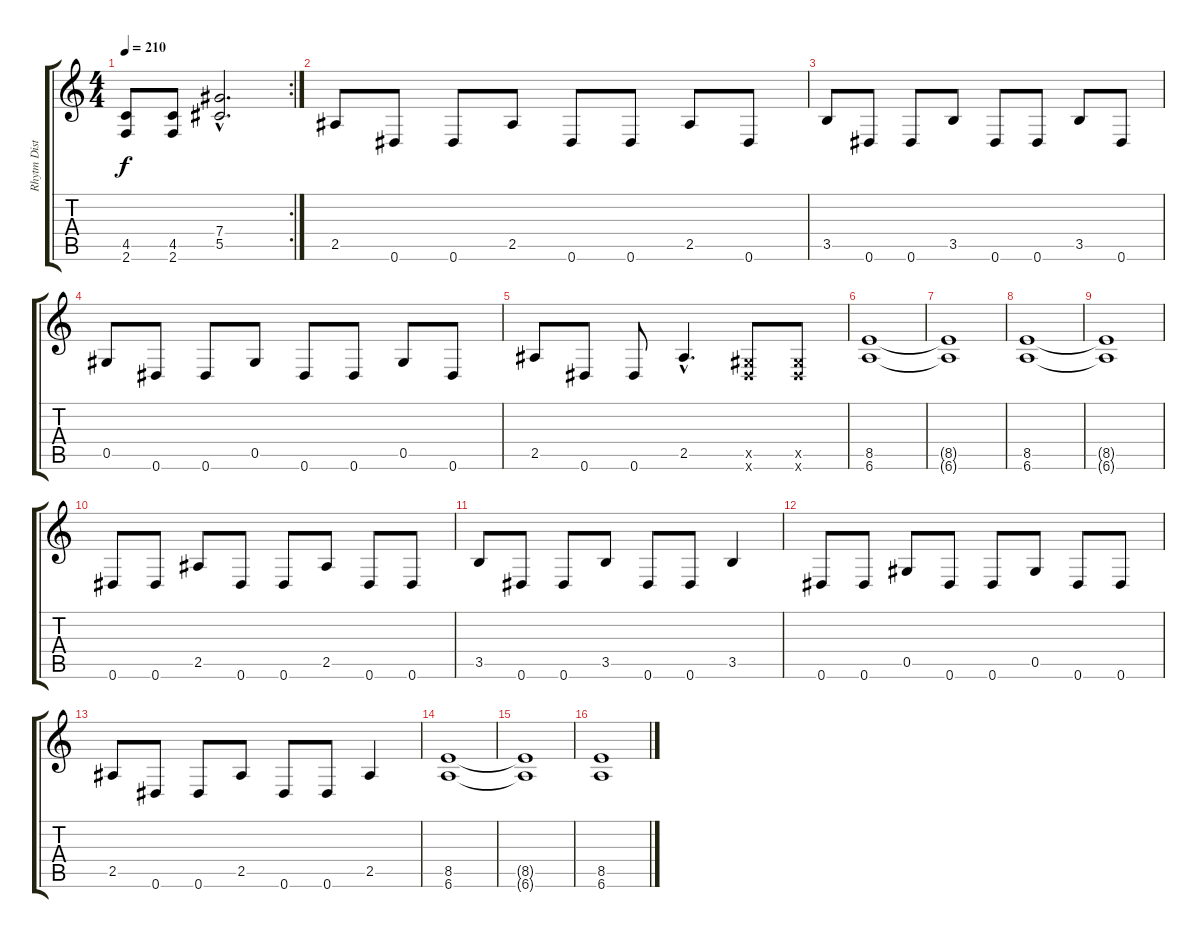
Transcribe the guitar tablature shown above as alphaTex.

\track ("Rhytm Distortion" "Rhytm Dist") {instrument overdrivenguitar}
\staff {score tabs}
\tuning (Eb4 Bb3 Gb3 Db3 Ab2 Eb2) {hide}
\rc 2
\ts (4 4)
\tempo 210
\clef g2
\ks c
(4.5 2.6).8{dy f} (4.5 2.6).8 (7.4{hac} 5.5{hac}).2{d} |
2.5.8 0.6.8 0.6.8 2.5.8 0.6.8 0.6.8 2.5.8 0.6.8 |
3.5.8 0.6.8 0.6.8 3.5.8 0.6.8 0.6.8 3.5.8 0.6.8 |
0.5.8 0.6.8 0.6.8 0.5.8 0.6.8 0.6.8 0.5.8 0.6.8 |
2.5.8 0.6.8 0.6.8 2.5{hac}.4{d} (0.5{x} 0.6{x}).8 (0.5{x} 0.6{x}).8 |
(8.5 6.6).1 |
(8.5{t} 6.6{t}).1 |
(8.5 6.6).1 |
(8.5{t} 6.6{t}).1 |
0.6.8 0.6.8 2.5.8 0.6.8 0.6.8 2.5.8 0.6.8 0.6.8 |
3.5.8 0.6.8 0.6.8 3.5.8 0.6.8 0.6.8 3.5.4 |
0.6.8 0.6.8 0.5.8 0.6.8 0.6.8 0.5.8 0.6.8 0.6.8 |
2.5.8 0.6.8 0.6.8 2.5.8 0.6.8 0.6.8 2.5.4 |
(8.5 6.6).1 |
(8.5{t} 6.6{t}).1 |
(8.5 6.6).1
